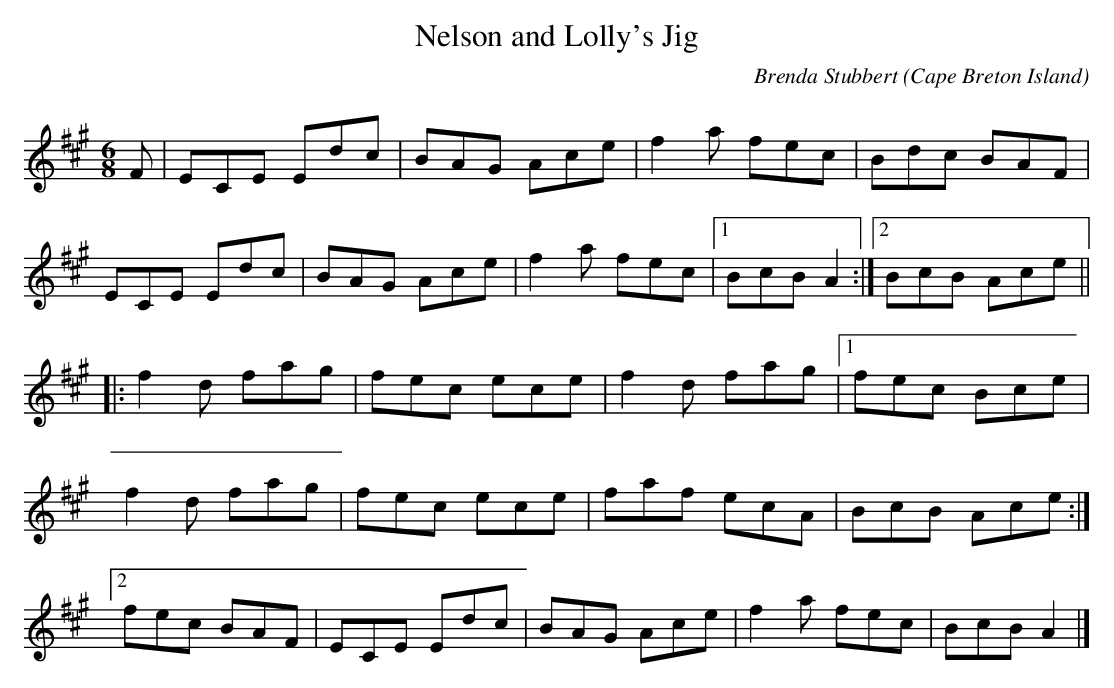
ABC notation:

X:1
T:Nelson and Lolly's Jig
C:Brenda Stubbert
O:Cape Breton Island
Q:288
L:1/8
M:6/8
K:A
F|ECE Edc|BAG Ace|f2 a fec|Bdc BAF|
ECE Edc|BAG Ace|f2 a fec|[1BcB A2:|[2BcB Ace||
|:f2 d fag|fec ece|f2 d fag|[1fec Bce|
f2 d fag|fec ece|faf ecA|BcB Ace:|
[2fec BAF|ECE Edc|BAG Ace|f2 a fec|BcB A2|]
